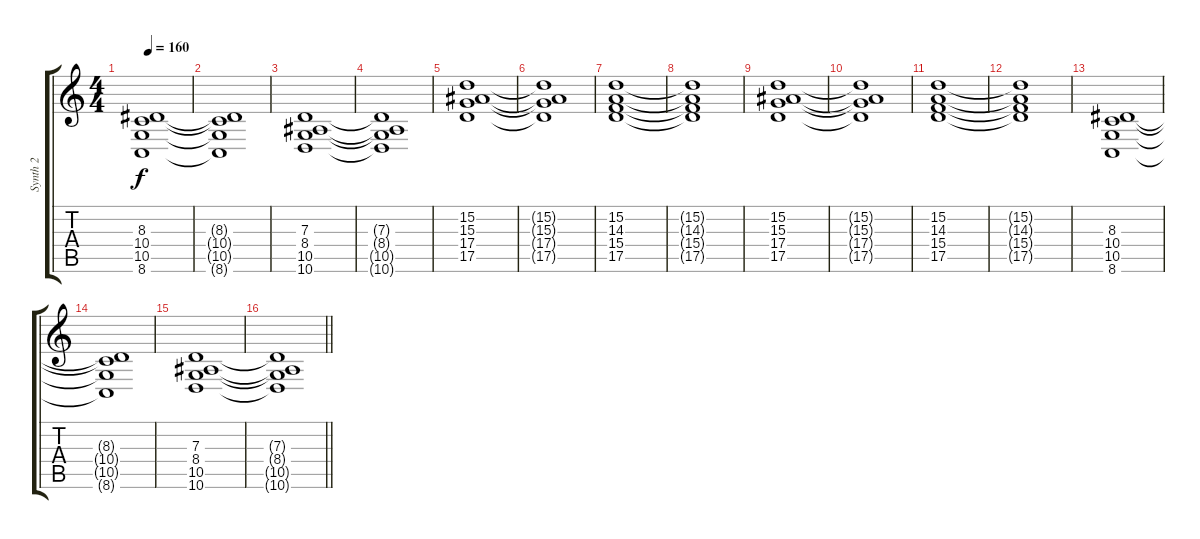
\track ("Synth 2" "Synth 2") {instrument stringensemble2}
\staff {score tabs}
\tuning (E4 B3 G3 D3 A2 E2) {hide}
\ts (4 4)
\tempo 160
\clef g2
\ks c
(8.3 10.4 10.5 8.6).1{dy f} |
(8.3{t} 10.4{t} 10.5{t} 8.6{t}).1 |
(7.3 8.4 10.5 10.6).1 |
(7.3{t} 8.4{t} 10.5{t} 10.6{t}).1 |
(15.2 15.3 17.4 17.5).1 |
(15.2{t} 15.3{t} 17.4{t} 17.5{t}).1 |
(15.2 14.3 15.4 17.5).1 |
(15.2{t} 14.3{t} 15.4{t} 17.5{t}).1 |
(15.2 15.3 17.4 17.5).1 |
(15.2{t} 15.3{t} 17.4{t} 17.5{t}).1 |
(15.2 14.3 15.4 17.5).1 |
(15.2{t} 14.3{t} 15.4{t} 17.5{t}).1 |
(8.3 10.4 10.5 8.6).1 |
(8.3{t} 10.4{t} 10.5{t} 8.6{t}).1 |
(7.3 8.4 10.5 10.6).1 |
\barLineRight lightlight
(7.3{t} 8.4{t} 10.5{t} 10.6{t}).1
